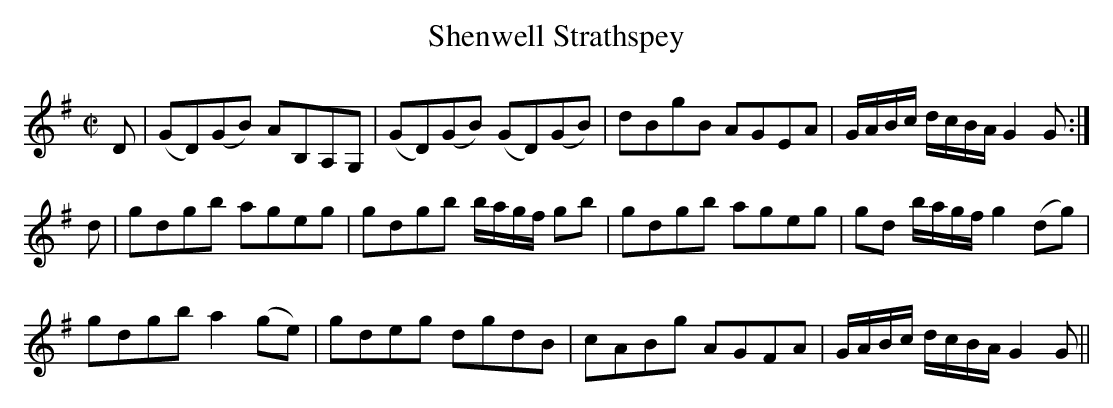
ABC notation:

X:1
T:Shenwell Strathspey
M:C|
L:1/8
K:G
D|(GD)(GB) AB,A,G,|(GD)(GB) (GD)(GB)|dBgB AGEA|G/A/B/c/ d/c/B/A/ G2G:|
d|gdgb ageg|gdgb b/a/g/f/ gb|gdgb ageg|gd b/a/g/f/ g2 (dg)|
gdgb a2 (ge)|gdeg dgdB|cABg AGFA|G/A/B/c/ d/c/B/A/ G2G||
